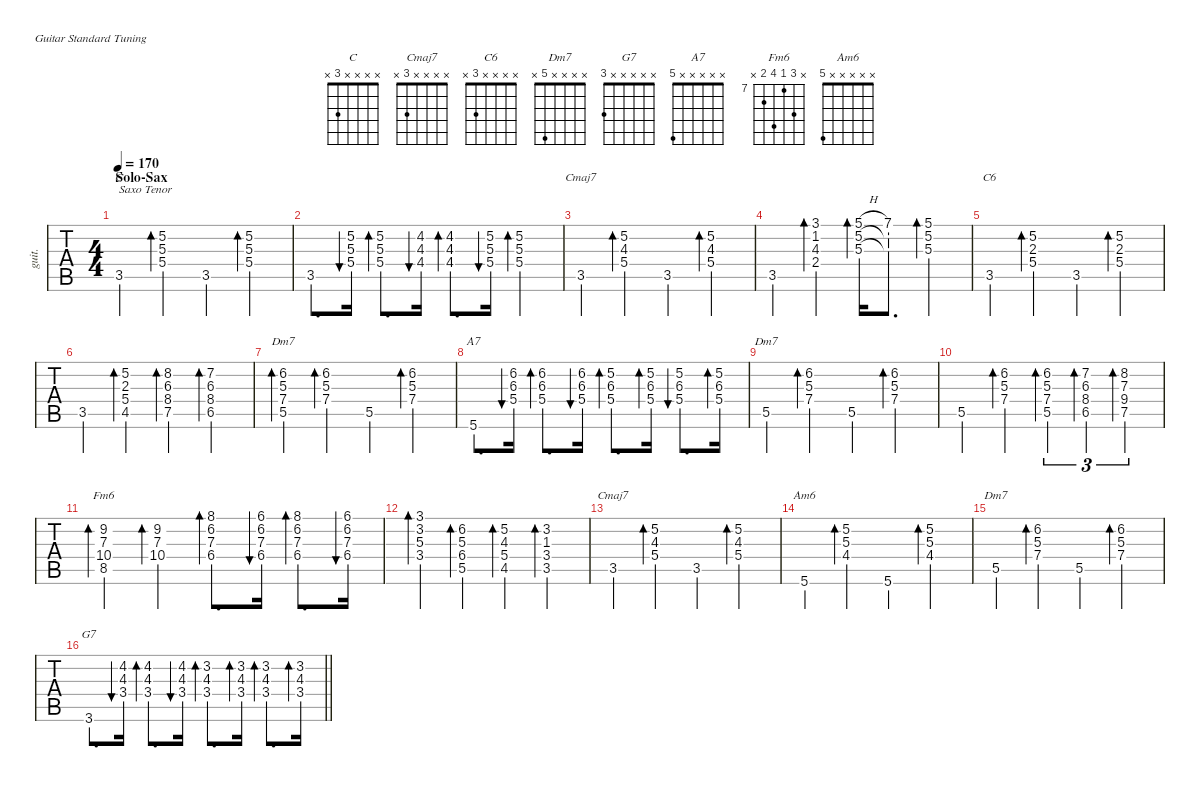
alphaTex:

\defaultSystemsLayout 4
\hideDynamics
\useSystemSignSeparator
\otherSystemsTrackNameOrientation horizontal
\extendBarLines
\track ("Guitarra" "guit.") {instrument electricguitarjazz}
\staff {tabs}
\tuning (E4 B3 G3 D3 A2 E2)
\chord ("C" x x x x 3 x) {showfingering false}
\chord ("Cmaj7" x x x x 3 x) {showfingering false}
\chord ("C6" x x x x 3 x) {showfingering false}
\chord ("Dm7" x 6 5 7 5 x) {firstfret 5 showfingering false barre 5}
\chord ("Dm7" x x x x 5 x) {showfingering false}
\chord ("G7" x x x x x 3) {showfingering false}
\chord ("A7" x x x x x 5) {showfingering false}
\chord ("Fm6" x 9 7 10 8 x) {firstfret 7 showfingering false}
\chord ("Am6" x x x x x 5) {showfingering false}
\ts (4 4)
\section ("" "Solo-Sax")
\tempo 170
\clef g2
\ks c
3.5.4{ch "C" txt "Saxo Tenor" dy f beam Up} (5.2{st} 5.3{st} 5.4{st}).4{bd 60 beam Down} 3.5.4{beam Up} (5.2{st} 5.3{st} 5.4{st}).4{bd 60 beam Down} |
3.5.8{d beam Up} (5.2{st} 5.3{st} 5.4{st}).16{bu 60 beam Up} (5.2 5.3 5.4).8{d bd 60 beam Down} (4.2{acc #} 4.3 4.4{acc #}).16{bu 60 beam Down} (4.2{acc #} 4.3 4.4{acc #}).8{d bd 60 beam Down} (5.2 5.3 5.4).16{bu 60 beam Down} (5.2 5.3 5.4).4{bd 60 beam Down} |
3.5.4{ch "Cmaj7" beam Up} (5.2{st} 4.3{st} 5.4{st}).4{bd 60 beam Down} 3.5.4{beam Up} (5.2{st} 4.3{st} 5.4{st}).4{bd 60 beam Down} |
3.5.4{beam Up} (3.1 1.2{st} 4.3{st} 2.4{st}).4{bd 60 beam Down} (5.1{h st} 5.2{st} 5.3{st}).16{bd 60 beam Down} (7.1{st} 5.2{t} 5.3{t}).8{d beam Down} (5.1 5.2{st} 5.3{st}).4{bd 60 beam Down} |
3.5.4{ch "C6" beam Up} (5.2{st} 2.3{st} 5.4{st}).4{bd 60 beam Down} 3.5.4{beam Up} (5.2{st} 2.3{st} 5.4{st}).4{bd 60 beam Down} |
3.5.4{beam Up} (5.2 2.3 5.4 4.5{acc #}).4{bd 60 beam Up} (8.2 6.3{acc #} 8.4{acc #} 7.5).4{bd 60 beam Down} (7.2{acc #} 6.3{acc #} 8.4{acc #} 6.5{acc #}).4{bd 60 beam Up} |
(6.2 5.3 7.4 5.5).4{bd 60 ch "Dm7" beam Up} (6.2{st} 5.3{st} 7.4{st}).4{bd 60 beam Down} 5.5.4{beam Up} (6.2{st} 5.3{st} 7.4{st}).4{bd 60 beam Down} |
5.6.8{d ch "A7" beam Up} (6.2 6.3{acc #} 5.4).16{bu 60 beam Up} (6.2 6.3{acc #} 5.4).8{d bd 60 beam Down} (6.2 6.3{acc #} 5.4).16{bu 60 beam Down} (5.2 6.3{acc #} 5.4).8{d bd 60 beam Down} (5.2 6.3{acc #} 5.4).16{bd 60 beam Down} (5.2 6.3{acc #} 5.4).8{d bu 60 beam Down} (5.2 6.3{acc #} 5.4).16{bd 60 beam Down} |
5.5.4{ch "Dm7" beam Up} (6.2{st} 5.3{st} 7.4{st}).4{bd 60 beam Down} 5.5.4{beam Up} (6.2{st} 5.3{st} 7.4{st}).4{bd 60 beam Down} |
5.5.4{beam Up} (6.2{st} 5.3{st} 7.4{st}).4{bd 60 beam Down} (6.2 5.3 7.4 5.5).4{tu (3 2) bd 60 beam Up} (7.2{acc #} 6.3{acc #} 8.4{acc #} 6.5{acc #}).4{tu (3 2) bd 60 beam Up} (8.2 7.3 9.4 7.5).4{tu (3 2) bd 60 beam Down} |
(9.2{acc #} 7.3 10.4 8.5).4{bd 60 ch "Fm6" beam Down} (9.2{st acc #} 7.3{st} 10.4{st}).4{bd 60 beam Down} (8.1 6.2 7.3 6.4{acc #}).8{d bd 60 beam Down} (6.1{acc #} 6.2 7.3 6.4{acc #}).16{bu 60 beam Down} (8.1 6.2 7.3 6.4{acc #}).8{d bd 60 beam Down} (6.1{acc #} 6.2 7.3 6.4{acc #}).16{bu 60 beam Down} |
(3.1{st} 3.2{st} 5.3{st} 3.4{st}).4{bd 60 beam Down} (6.2{st} 5.3{st} 6.4{st acc #} 5.5{st}).4{bd 60 beam Up} (5.2{st} 4.3{st} 5.4{st} 4.5{st acc #}).4{bd 60 beam Up} (3.2{st} 1.3{st acc #} 3.4{st} 3.5{st}).4{bd 60 beam Up} |
3.5.4{ch "Cmaj7" beam Up} (5.2{st} 4.3{st} 5.4{st}).4{bd 60 beam Down} 3.5.4{beam Up} (5.2{st} 4.3{st} 5.4{st}).4{bd 60 beam Down} |
5.6.4{ch "Am6" beam Up} (5.2{st} 5.3{st} 4.4{st acc #}).4{bd 60 beam Down} 5.6.4{beam Up} (5.2{st} 5.3{st} 4.4{st acc #}).4{bd 60 beam Down} |
5.5.4{ch "Dm7" beam Up} (6.2{st} 5.3{st} 7.4{st}).4{bd 60 beam Down} 5.5.4{beam Up} (6.2{st} 5.3{st} 7.4{st}).4{bd 60 beam Down} |
\barLineRight lightlight
3.6.8{d ch "G7" beam Up} (4.2{acc #} 4.3 3.4).16{bu 60 beam Up} (4.2{acc #} 4.3 3.4).8{d bd 60 beam Up} (4.2{acc #} 4.3 3.4).16{bu 60 beam Up} (3.2 4.3 3.4).8{d bd 60 beam Up} (3.2 4.3 3.4).16{bd 60 beam Up} (3.2 4.3 3.4).8{d bd 60 beam Up} (3.2 4.3 3.4).16{bd 60 beam Up}
